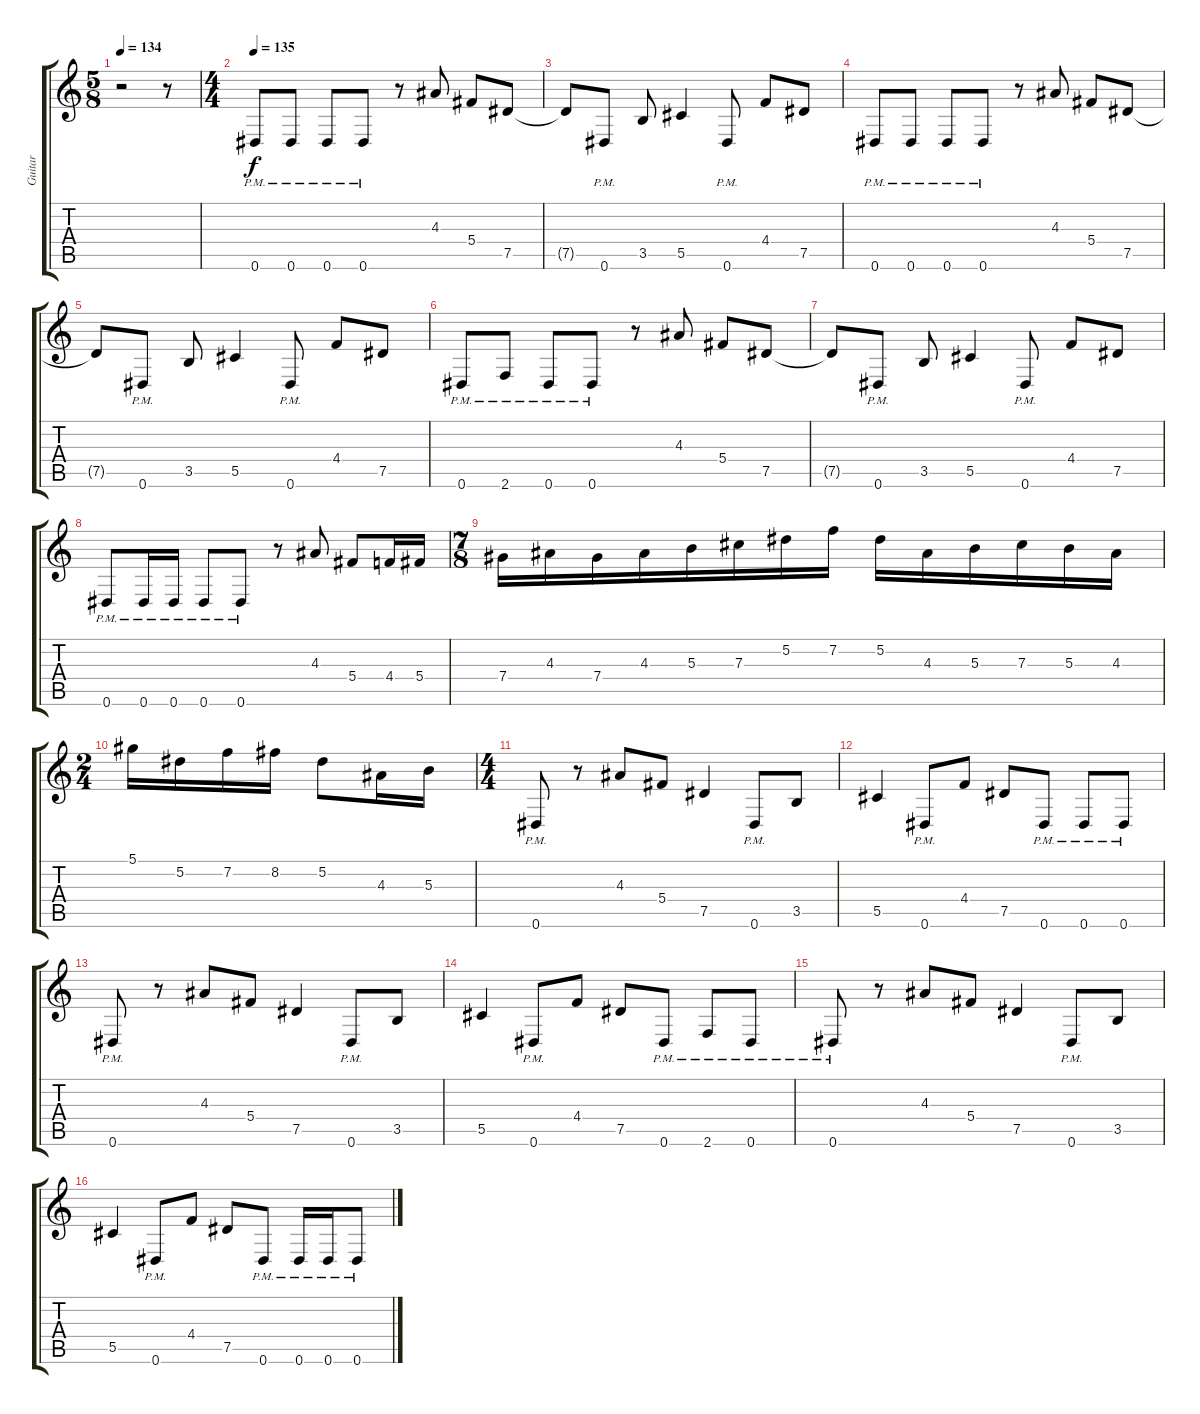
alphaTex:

\track ("Guitar" "Guitar") {instrument overdrivenguitar}
\staff {score tabs}
\tuning (Eb4 Bb3 Gb3 Db3 Ab2 Eb2) {hide}
\ts (5 8)
\tempo 134
\clef g2
\ks c
r.2{dy f} r.8 |
\ts (4 4)
\tempo 135
0.6{pm}.8{instrument overdrivenguitar} 0.6{pm}.8 0.6{pm}.8 0.6{pm}.8 r.8 4.3.8 5.4.8 7.5.8 |
7.5{t}.8 0.6{pm}.8 3.5.8 5.5.4 0.6{pm}.8 4.4.8 7.5.8 |
0.6{pm}.8 0.6{pm}.8 0.6{pm}.8 0.6{pm}.8 r.8 4.3.8 5.4.8 7.5.8 |
7.5{t}.8 0.6{pm}.8 3.5.8 5.5.4 0.6{pm}.8 4.4.8 7.5.8 |
0.6{pm}.8 2.6{pm}.8 0.6{pm}.8 0.6{pm}.8 r.8 4.3.8 5.4.8 7.5.8 |
7.5{t}.8 0.6{pm}.8 3.5.8 5.5.4 0.6{pm}.8 4.4.8 7.5.8 |
0.6{pm}.8 0.6{pm}.16 0.6{pm}.16 0.6{pm}.8 0.6{pm}.8 r.8 4.3.8 5.4.8 4.4.16 5.4.16 |
\ts (7 8)
7.4.16 4.3.16 7.4.16 4.3.16 5.3.16 7.3.16 5.2.16 7.2.16 5.2.16 4.3.16 5.3.16 7.3.16 5.3.16 4.3.16 |
\ts (2 4)
5.1.16 5.2.16 7.2.16 8.2.16 5.2.8 4.3.16 5.3.16 |
\ts (4 4)
0.6{pm}.8 r.8 4.3.8 5.4.8 7.5.4 0.6{pm}.8 3.5.8 |
5.5.4 0.6{pm}.8 4.4.8 7.5.8 0.6{pm}.8 0.6{pm}.8 0.6{pm}.8 |
0.6{pm}.8 r.8 4.3.8 5.4.8 7.5.4 0.6{pm}.8 3.5.8 |
5.5.4 0.6{pm}.8 4.4.8 7.5.8 0.6{pm}.8 2.6{pm}.8 0.6{pm}.8 |
0.6{pm}.8 r.8 4.3.8 5.4.8 7.5.4 0.6{pm}.8 3.5.8 |
5.5.4 0.6{pm}.8 4.4.8 7.5.8 0.6{pm}.8 0.6{pm}.16 0.6{pm}.16 0.6{pm}.8
